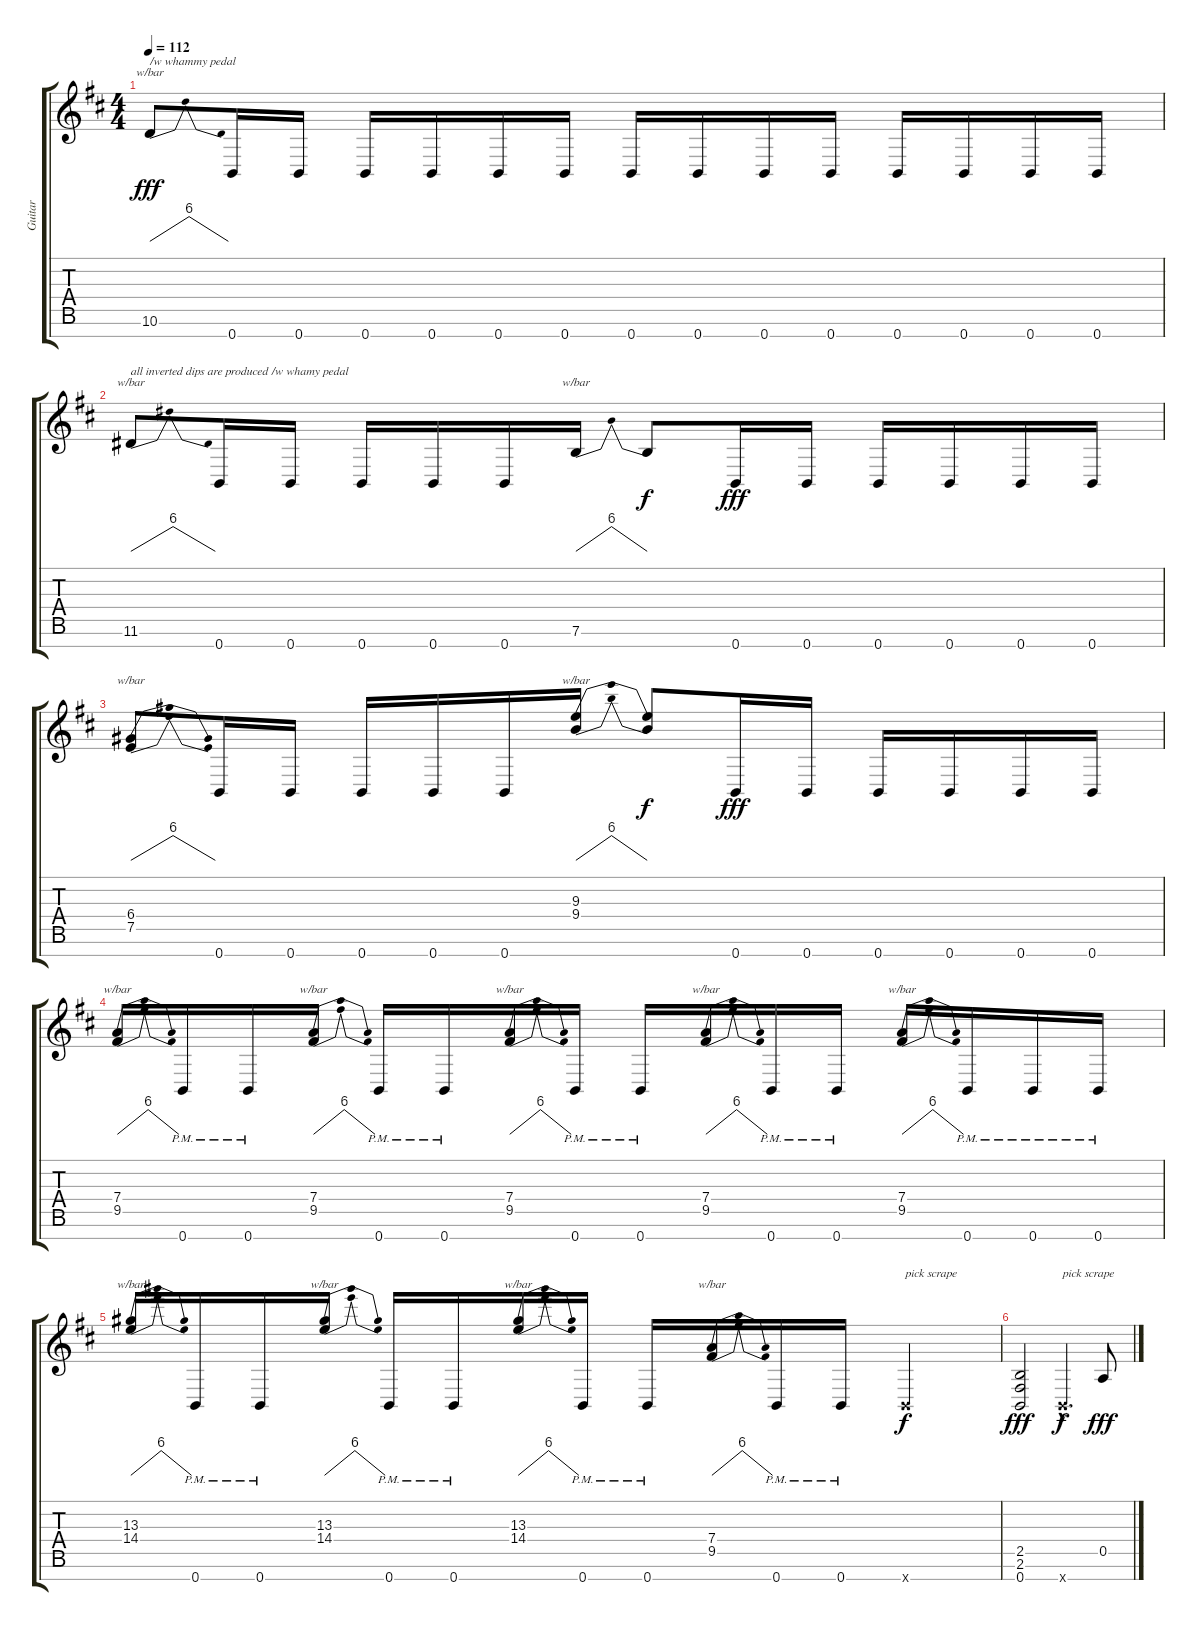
\track ("Guitar" "Guitar") {instrument distortionguitar}
\staff {score tabs}
\tuning (E4 B3 G3 D3 A2 E2 B1) {hide}
\ts (4 4)
\tempo 112
\clef g2
\ks d
10.6.8{tbe (dip default 0 0 30 24 60 0) txt "/w whammy pedal" dy fff} 0.7.16 0.7.16 0.7.16 0.7.16 0.7.16 0.7.16 0.7.16 0.7.16 0.7.16 0.7.16 0.7.16 0.7.16 0.7.16 0.7.16 |
11.6.8{tbe (dip default 0 0 30 24 60 0) txt "all inverted dips are produced /w whamy pedal"} 0.7.16 0.7.16 0.7.16 0.7.16 0.7.16 7.6.16{tbe (dip default 0 0 30 24 60 0)} 7.6{t}.8{dy f} 0.7.16{dy fff} 0.7.16 0.7.16 0.7.16 0.7.16 0.7.16 |
(6.4 7.5).8{tbe (dip default 0 0 30 24 60 0)} 0.7.16 0.7.16 0.7.16 0.7.16 0.7.16 (9.3 9.4).16{tbe (dip default 0 0 30 24 60 0)} (9.3{t} 9.4{t}).8{dy f} 0.7.16{dy fff} 0.7.16 0.7.16 0.7.16 0.7.16 0.7.16 |
(7.4 9.5).16{tbe (dip default 0 0 30 24 60 0)} 0.7{pm}.16 0.7{pm}.16 (7.4 9.5).16{tbe (dip default 0 0 30 24 60 0)} 0.7{pm}.16 0.7{pm}.16 (7.4 9.5).16{tbe (dip default 0 0 30 24 60 0)} 0.7{pm}.16 0.7{pm}.16 (7.4 9.5).16{tbe (dip default 0 0 30 24 60 0)} 0.7{pm}.16 0.7{pm}.16 (7.4 9.5).16{tbe (dip default 0 0 30 24 60 0)} 0.7{pm}.16 0.7{pm}.16 0.7{pm}.16 |
(13.3 14.4).16{tbe (dip default 0 0 30 24 60 0)} 0.7{pm}.16 0.7{pm}.16 (13.3 14.4).16{tbe (dip default 0 0 30 24 60 0)} 0.7{pm}.16 0.7{pm}.16 (13.3 14.4).16{tbe (dip default 0 0 30 24 60 0)} 0.7{pm}.16 0.7{pm}.16 (7.4 9.5).16{tbe (dip default 0 0 30 24 60 0)} 0.7{pm}.16 0.7{pm}.16 0.7{x}.4{txt "pick scrape" dy f} |
(2.5 2.6 0.7).2{dy fff} 0.7{hac x}.4{d txt "pick scrape" dy f} 0.5.8{dy fff}
